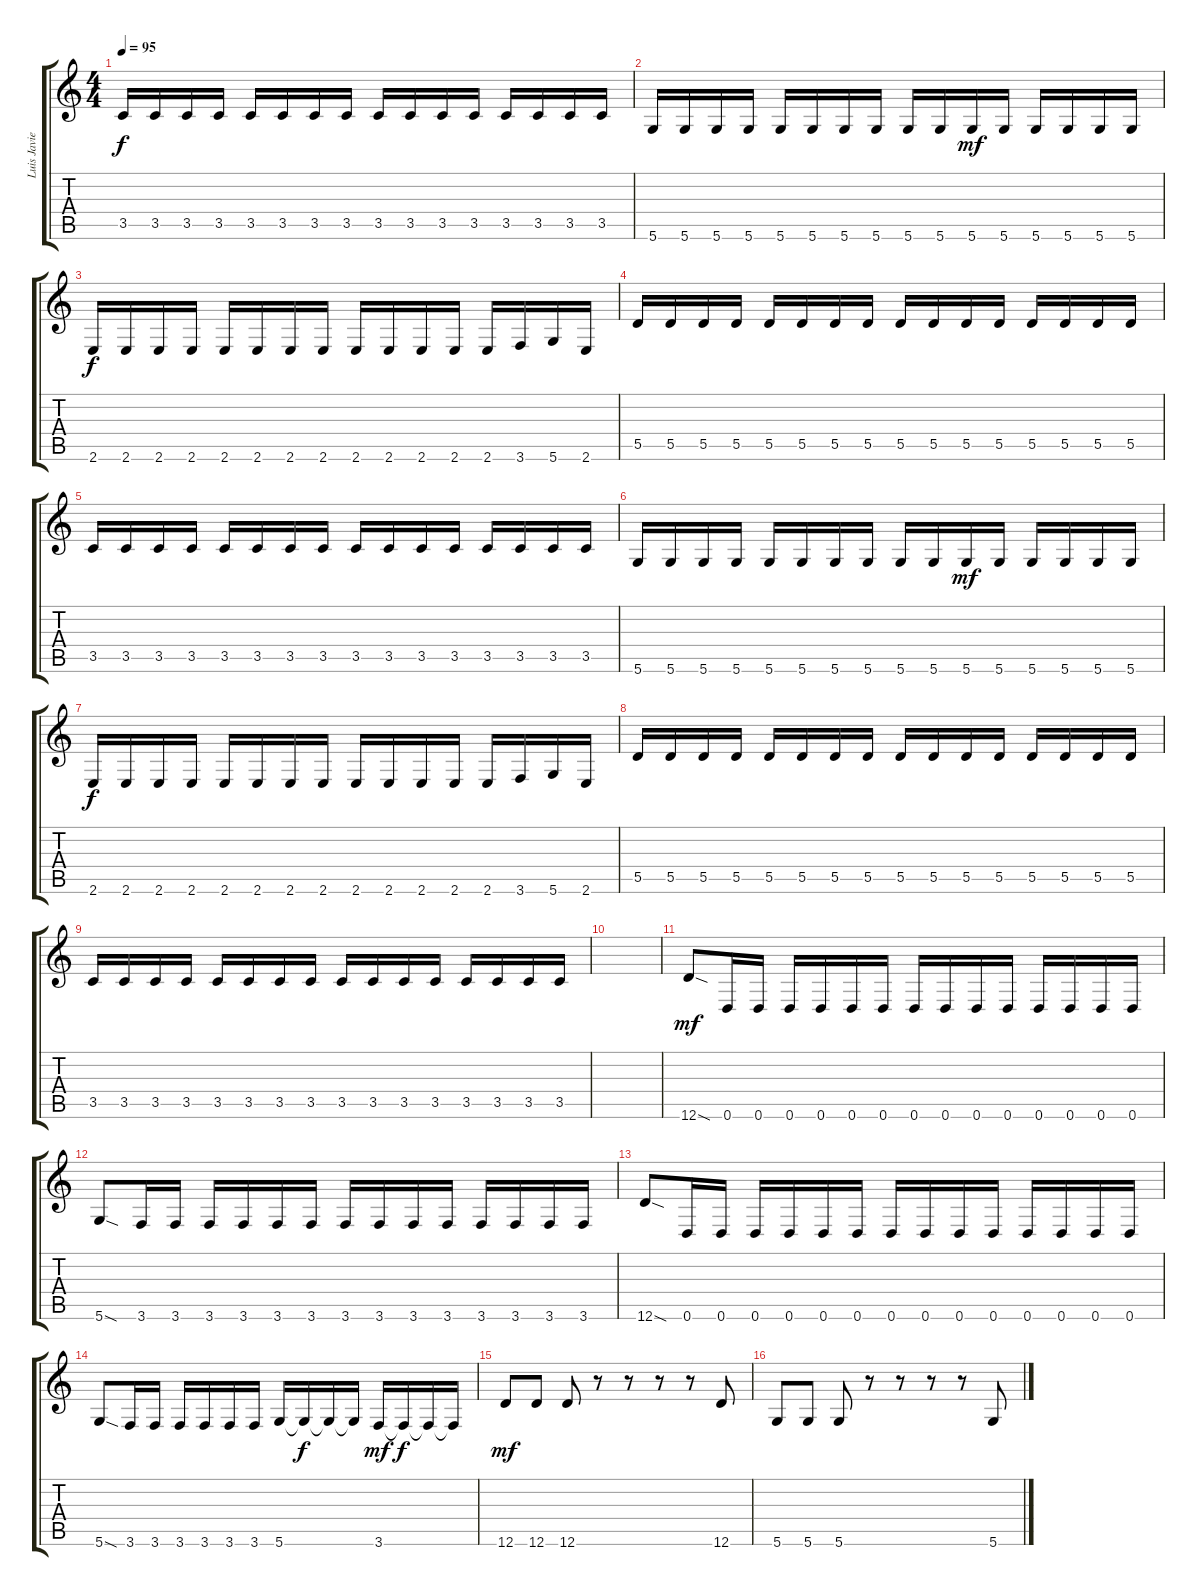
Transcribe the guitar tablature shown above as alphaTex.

\track ("Luis Javier bass" "Luis Javie") {instrument electricbassfinger}
\staff {score tabs}
\tuning (E4 B3 G3 D3 A2 D2) {hide}
\ts (4 4)
\tempo 95
\clef g2
\ks c
3.5.16{dy f} 3.5.16 3.5.16 3.5.16 3.5.16 3.5.16 3.5.16 3.5.16 3.5.16 3.5.16 3.5.16 3.5.16 3.5.16 3.5.16 3.5.16 3.5.16 |
5.6.16 5.6.16 5.6.16 5.6.16 5.6.16 5.6.16 5.6.16 5.6.16 5.6.16 5.6.16 5.6.16{dy mf} 5.6.16 5.6.16 5.6.16 5.6.16 5.6.16 |
2.6.16{dy f} 2.6.16 2.6.16 2.6.16 2.6.16 2.6.16 2.6.16 2.6.16 2.6.16 2.6.16 2.6.16 2.6.16 2.6.16 3.6.16 5.6.16 2.6.16 |
5.5.16 5.5.16 5.5.16 5.5.16 5.5.16 5.5.16 5.5.16 5.5.16 5.5.16 5.5.16 5.5.16 5.5.16 5.5.16 5.5.16 5.5.16 5.5.16 |
3.5.16 3.5.16 3.5.16 3.5.16 3.5.16 3.5.16 3.5.16 3.5.16 3.5.16 3.5.16 3.5.16 3.5.16 3.5.16 3.5.16 3.5.16 3.5.16 |
5.6.16 5.6.16 5.6.16 5.6.16 5.6.16 5.6.16 5.6.16 5.6.16 5.6.16 5.6.16 5.6.16{dy mf} 5.6.16 5.6.16 5.6.16 5.6.16 5.6.16 |
2.6.16{dy f} 2.6.16 2.6.16 2.6.16 2.6.16 2.6.16 2.6.16 2.6.16 2.6.16 2.6.16 2.6.16 2.6.16 2.6.16 3.6.16 5.6.16 2.6.16 |
5.5.16 5.5.16 5.5.16 5.5.16 5.5.16 5.5.16 5.5.16 5.5.16 5.5.16 5.5.16 5.5.16 5.5.16 5.5.16 5.5.16 5.5.16 5.5.16 |
3.5.16 3.5.16 3.5.16 3.5.16 3.5.16 3.5.16 3.5.16 3.5.16 3.5.16 3.5.16 3.5.16 3.5.16 3.5.16 3.5.16 3.5.16 3.5.16 |
|
12.6{sod}.8{dy mf} 0.6.16 0.6.16 0.6.16 0.6.16 0.6.16 0.6.16 0.6.16 0.6.16 0.6.16 0.6.16 0.6.16 0.6.16 0.6.16 0.6.16 |
5.6{sod}.8 3.6.16 3.6.16 3.6.16 3.6.16 3.6.16 3.6.16 3.6.16 3.6.16 3.6.16 3.6.16 3.6.16 3.6.16 3.6.16 3.6.16 |
12.6{sod}.8 0.6.16 0.6.16 0.6.16 0.6.16 0.6.16 0.6.16 0.6.16 0.6.16 0.6.16 0.6.16 0.6.16 0.6.16 0.6.16 0.6.16 |
5.6{sod}.8 3.6.16 3.6.16 3.6.16 3.6.16 3.6.16 3.6.16 5.6.16 5.6{t}.16{dy f} 5.6{t}.16 5.6{t}.16 3.6.16{dy mf} 3.6{t}.16{dy f} 3.6{t}.16 3.6{t}.16 |
12.6.8{dy mf} 12.6.8 12.6.8 r.8 r.8 r.8 r.8 12.6.8 |
5.6.8 5.6.8 5.6.8 r.8 r.8 r.8 r.8 5.6.8
